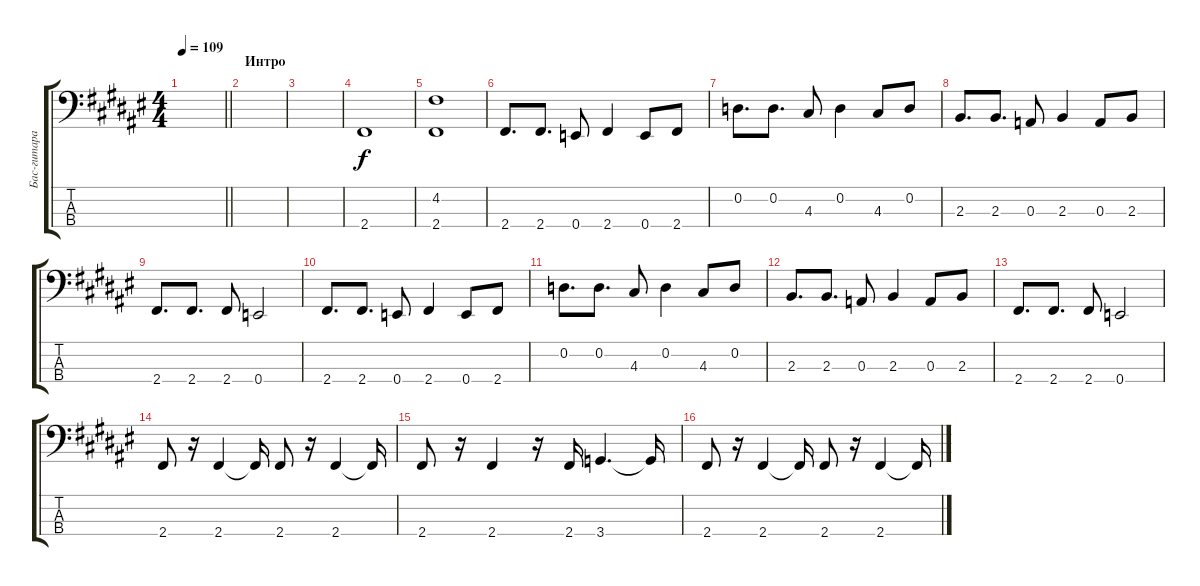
\track ("Бас-гитара (С.Марков)" "Бас-гитара") {instrument electricbasspick}
\staff {score tabs}
\tuning (G2 D2 A1 E1) {hide}
\ts (4 4)
\tempo 109
\clef f4
\barLineRight lightlight
\ks f#
|
\section ("" "Интро")
|
|
2.4.1 |
(4.2 2.4).1 |
2.4.8{d} 2.4.8{d} 0.4.8 2.4.4 0.4.8 2.4.8 |
0.2.8{d} 0.2.8{d} 4.3.8 0.2.4 4.3.8 0.2.8 |
2.3.8{d} 2.3.8{d} 0.3.8 2.3.4 0.3.8 2.3.8 |
2.4.8{d} 2.4.8{d} 2.4.8 0.4.2 |
2.4.8{d} 2.4.8{d} 0.4.8 2.4.4 0.4.8 2.4.8 |
0.2.8{d} 0.2.8{d} 4.3.8 0.2.4 4.3.8 0.2.8 |
2.3.8{d} 2.3.8{d} 0.3.8 2.3.4 0.3.8 2.3.8 |
2.4.8{d} 2.4.8{d} 2.4.8 0.4.2 |
2.4.8 r.16 2.4.4 2.4{t}.16 2.4.8 r.16 2.4.4 2.4{t}.16 |
2.4.8 r.16 2.4.4 r.16 2.4.16 3.4.4{d} 3.4{t}.16 |
2.4.8 r.16 2.4.4 2.4{t}.16 2.4.8 r.16 2.4.4 2.4{t}.16
